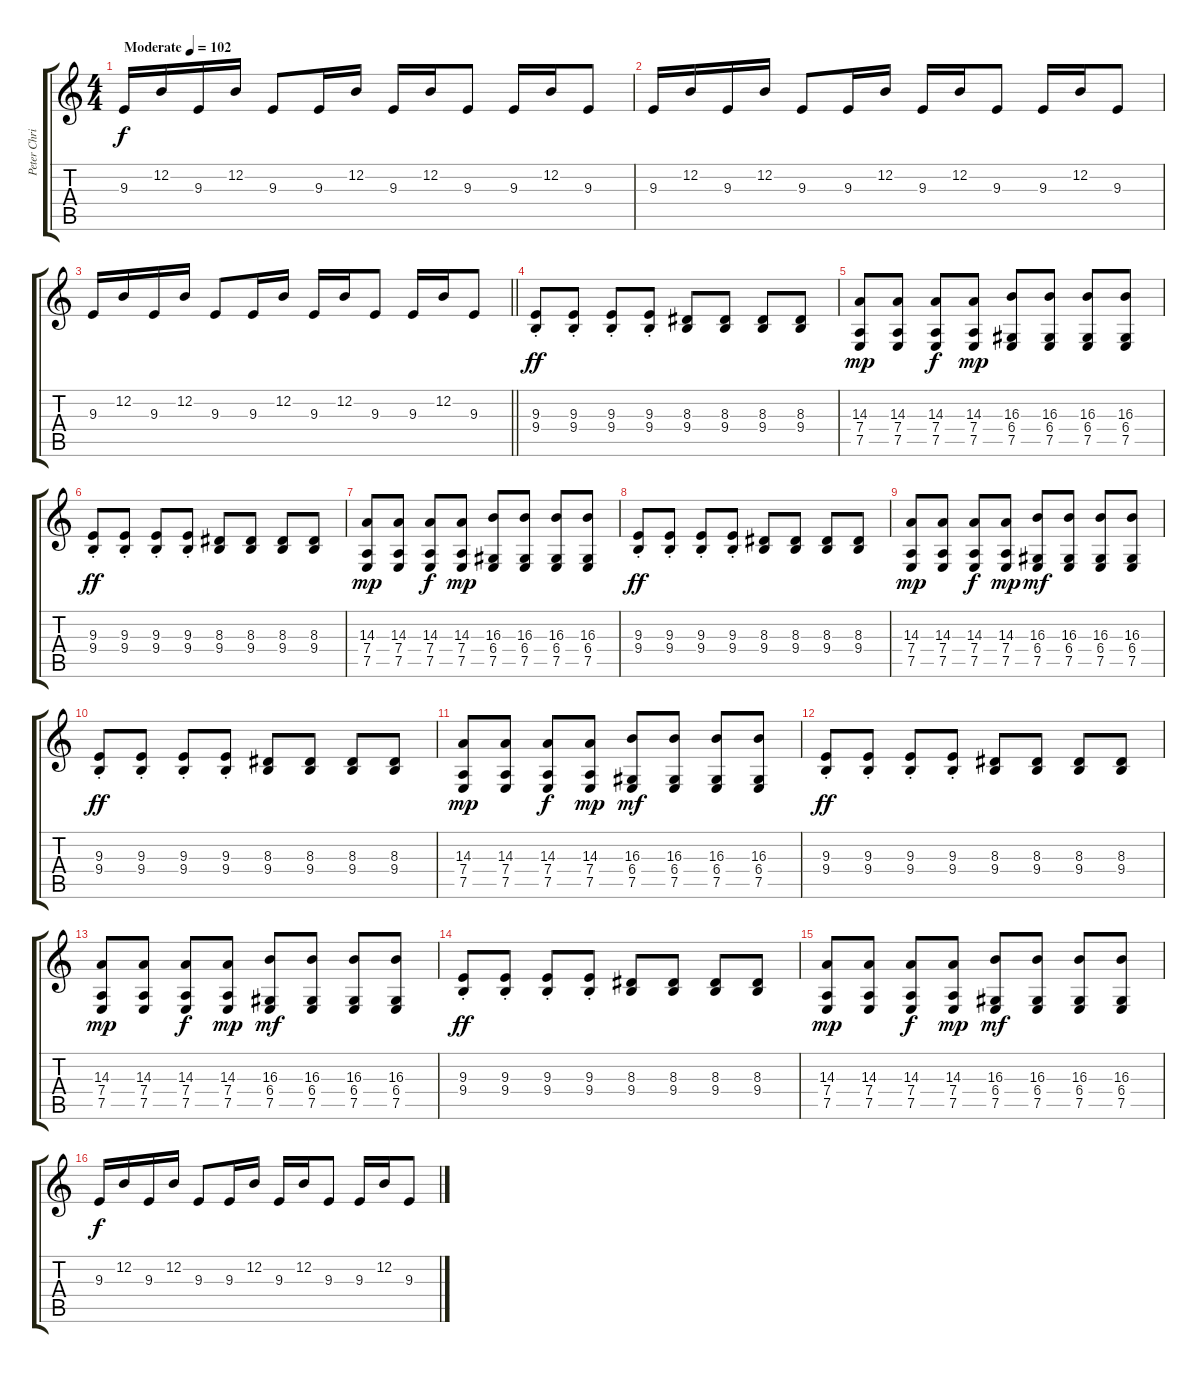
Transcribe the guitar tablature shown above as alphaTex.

\track ("Peter Christopherson" "Peter Chri") {instrument marimba}
\staff {score tabs}
\tuning (E4 B3 G3 D3 A2 E2) {hide}
\ts (4 4)
\tempo (102 "Moderate")
\clef g2
\ks c
9.3.16{dy f instrument marimba} 12.2.16 9.3.16 12.2.16 9.3.8 9.3.16 12.2.16 9.3.16 12.2.16 9.3.8 9.3.16 12.2.16 9.3.8 |
9.3.16 12.2.16 9.3.16 12.2.16 9.3.8 9.3.16 12.2.16 9.3.16 12.2.16 9.3.8 9.3.16 12.2.16 9.3.8 |
\barLineRight lightlight
9.3.16 12.2.16 9.3.16 12.2.16 9.3.8 9.3.16 12.2.16 9.3.16 12.2.16 9.3.8 9.3.16 12.2.16 9.3.8 |
\section ("" "")
(9.3{st} 9.4{st}).8{dy ff} (9.3{st} 9.4{st}).8 (9.3{st} 9.4{st}).8 (9.3{st} 9.4{st}).8 (8.3 9.4).8 (8.3 9.4).8 (8.3 9.4).8 (8.3 9.4).8 |
(14.3 7.4 7.5).8{dy mp} (14.3 7.4 7.5).8 (14.3 7.4 7.5).8{dy f} (14.3 7.4 7.5).8{dy mp} (16.3 6.4 7.5).8 (16.3 6.4 7.5).8 (16.3 6.4 7.5).8 (16.3 6.4 7.5).8 |
(9.3{st} 9.4{st}).8{dy ff} (9.3{st} 9.4{st}).8 (9.3{st} 9.4{st}).8 (9.3{st} 9.4{st}).8 (8.3 9.4).8 (8.3 9.4).8 (8.3 9.4).8 (8.3 9.4).8 |
(14.3 7.4 7.5).8{dy mp} (14.3 7.4 7.5).8 (14.3 7.4 7.5).8{dy f} (14.3 7.4 7.5).8{dy mp} (16.3 6.4 7.5).8 (16.3 6.4 7.5).8 (16.3 6.4 7.5).8 (16.3 6.4 7.5).8 |
(9.3{st} 9.4{st}).8{dy ff} (9.3{st} 9.4{st}).8 (9.3{st} 9.4{st}).8 (9.3{st} 9.4{st}).8 (8.3 9.4).8 (8.3 9.4).8 (8.3 9.4).8 (8.3 9.4).8 |
(14.3 7.4 7.5).8{dy mp} (14.3 7.4 7.5).8 (14.3 7.4 7.5).8{dy f} (14.3 7.4 7.5).8{dy mp} (16.3 6.4 7.5).8{dy mf} (16.3 6.4 7.5).8 (16.3 6.4 7.5).8 (16.3 6.4 7.5).8 |
(9.3{st} 9.4{st}).8{dy ff} (9.3{st} 9.4{st}).8 (9.3{st} 9.4{st}).8 (9.3{st} 9.4{st}).8 (8.3 9.4).8 (8.3 9.4).8 (8.3 9.4).8 (8.3 9.4).8 |
(14.3 7.4 7.5).8{dy mp} (14.3 7.4 7.5).8 (14.3 7.4 7.5).8{dy f} (14.3 7.4 7.5).8{dy mp} (16.3 6.4 7.5).8{dy mf} (16.3 6.4 7.5).8 (16.3 6.4 7.5).8 (16.3 6.4 7.5).8 |
(9.3{st} 9.4{st}).8{dy ff} (9.3{st} 9.4{st}).8 (9.3{st} 9.4{st}).8 (9.3{st} 9.4{st}).8 (8.3 9.4).8 (8.3 9.4).8 (8.3 9.4).8 (8.3 9.4).8 |
(14.3 7.4 7.5).8{dy mp} (14.3 7.4 7.5).8 (14.3 7.4 7.5).8{dy f} (14.3 7.4 7.5).8{dy mp} (16.3 6.4 7.5).8{dy mf} (16.3 6.4 7.5).8 (16.3 6.4 7.5).8 (16.3 6.4 7.5).8 |
(9.3{st} 9.4{st}).8{dy ff} (9.3{st} 9.4{st}).8 (9.3{st} 9.4{st}).8 (9.3{st} 9.4{st}).8 (8.3 9.4).8 (8.3 9.4).8 (8.3 9.4).8 (8.3 9.4).8 |
(14.3 7.4 7.5).8{dy mp} (14.3 7.4 7.5).8 (14.3 7.4 7.5).8{dy f} (14.3 7.4 7.5).8{dy mp} (16.3 6.4 7.5).8{dy mf} (16.3 6.4 7.5).8 (16.3 6.4 7.5).8 (16.3 6.4 7.5).8 |
9.3.16{dy f} 12.2.16 9.3.16 12.2.16 9.3.8 9.3.16 12.2.16 9.3.16 12.2.16 9.3.8 9.3.16 12.2.16 9.3.8
